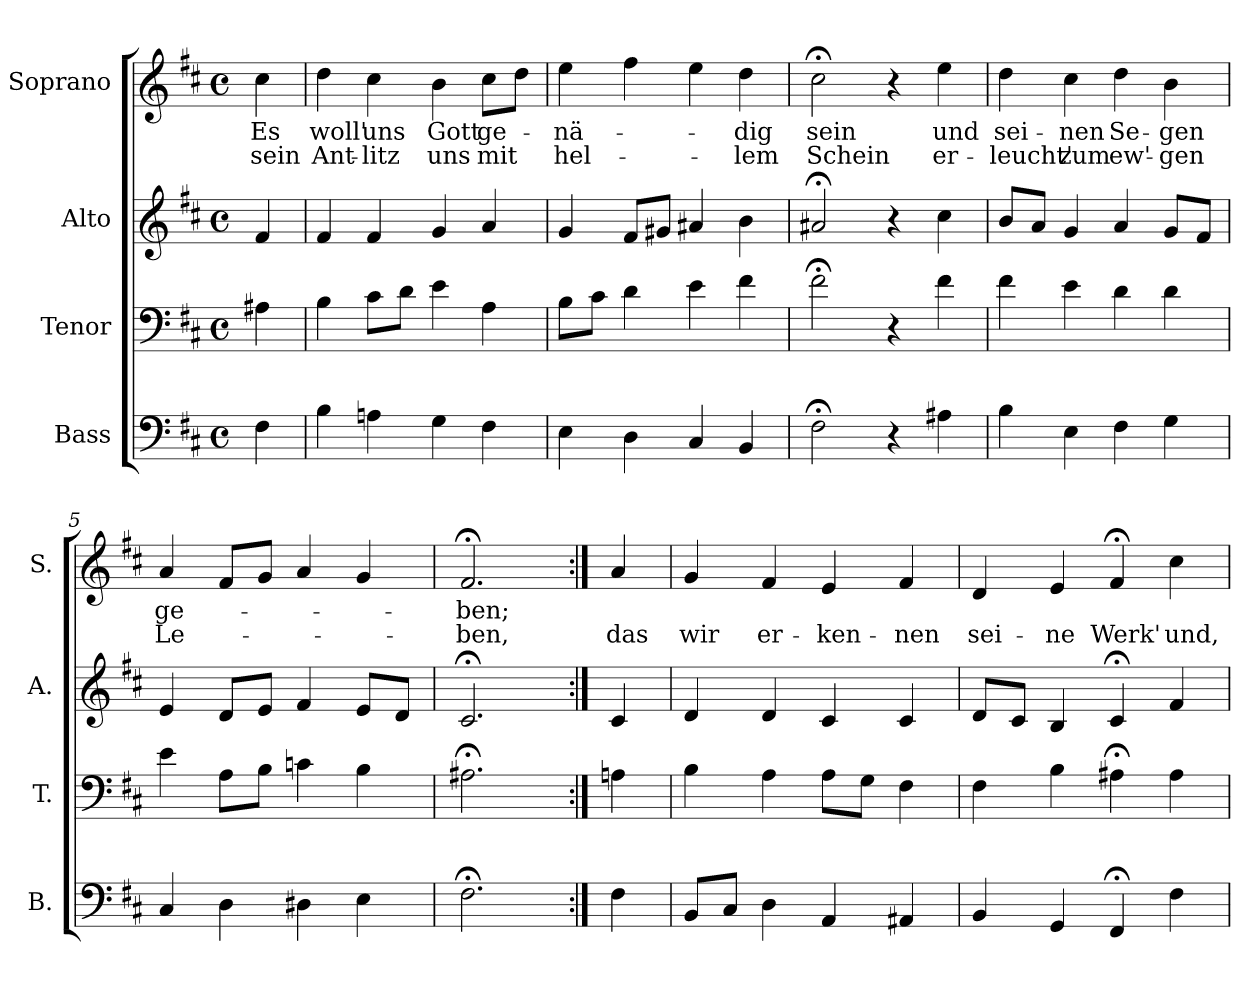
**kern	**kern	**kern	**kern	**text	**text
*part4	*part3	*part2	*part1	*part1	*part1
*staff4	*staff3	*staff2	*staff1	*staff1	*staff1
*I"Bass	*I"Tenor	*I"Alto	*I"Soprano	*	*
*I'B.	*I'T.	*I'A.	*I'S.	*	*
*clefF4	*clefF4	*clefG2	*clefG2	*	*
*k[f#c#]	*k[f#c#]	*k[f#c#]	*k[f#c#]	*	*
*D:	*D:	*D:	*b:	*	*
*M4/4	*M4/4	*M4/4	*M4/4	*	*
*met(c)	*met(c)	*met(c)	*met(c)	*	*
=	=	=	=	=	=
4F#\	4A#X\	4f#/	4cc#\	Es	sein
=1	=1	=1	=1	=1	=1
4B\	4B\	4f#/	4dd\	woll'	Ant-
4An\	8c#\L	4f#/	4cc#\	uns	-litz
.	8d\J	.	.	.	.
4G\	4e\	4g/	4b\	Gott	uns
4F#\	4A\	4a/	8cc#\L	ge-	mit
.	.	.	8dd\J	.	.
=2	=2	=2	=2	=2	=2
4E\	8B\L	4g/	4ee\	-nä-	hel-
.	8c#\J	.	.	.	.
4D\	4d\	8f#/L	4ff#\	.	.
.	.	8g#X/J	.	.	.
4C#/	4e\	4a#X/	4ee\	.	.
4BB/	4f#\	4b\	4dd\	-dig	-lem
=3	=3	=3	=3	=3	=3
2F#;<\	2f#;<\	2a#X;</	2cc#;<\	sein	Schein
4r	4r	4r	4r	.	.
4A#X\	4f#\	4cc#\	4ee\	und	er-
=4	=4	=4	=4	=4	=4
4B\	4f#\	8b/L	4dd\	sei-	-leucht'
.	.	8a/J	.	.	.
4E\	4e\	4g/	4cc#\	-nen	zum
4F#\	4d\	4a/	4dd\	Se-	ew'-
4G\	4d\	8g/L	4b\	-gen	-gen
.	.	8f#/J	.	.	.
=5	=5	=5	=5	=5	=5
4C#/	4e\	4e/	4a/	ge-	Le-
4D\	8A\L	8d/L	8f#/L	.	.
.	8B\J	8e/J	8g/J	.	.
4D#X\	4cn\	4f#/	4a/	.	.
4E\	4B\	8e/L	4g/	.	.
.	.	8d/J	.	.	.
=6	=6	=6	=6	=6	=6
2.F#;<\	2.A#X;<\	2.c#;</	2.f#;</	-ben;	-ben,
!!LO:LB:g=z
=6a:|!	=6a:|!	=6a:|!	=6a:|!	=6a:|!	=6a:|!
4F#\	4An\	4c#/	4a/	.	das
=7	=7	=7	=7	=7	=7
8BB/L	4B\	4d/	4g/	.	wir
8C#/J	.	.	.	.	.
4D\	4A\	4d/	4f#/	.	er-
4AA/	8A\L	4c#/	4e/	.	-ken-
.	8G\J	.	.	.	.
4AA#X/	4F#\	4c#/	4f#/	.	-nen
=8	=8	=8	=8	=8	=8
4BB/	4F#\	8d/L	4d/	.	sei-
.	.	8c#/J	.	.	.
4GG/	4B\	4B/	4e/	.	-ne
4FF#;</	4A#X;<\	4c#;</	4f#;</	.	Werk'
4F#\	4A#\	4f#/	4cc#\	.	und,
=	=	=	=	=	=
*-	*-	*-	*-	*-	*-
